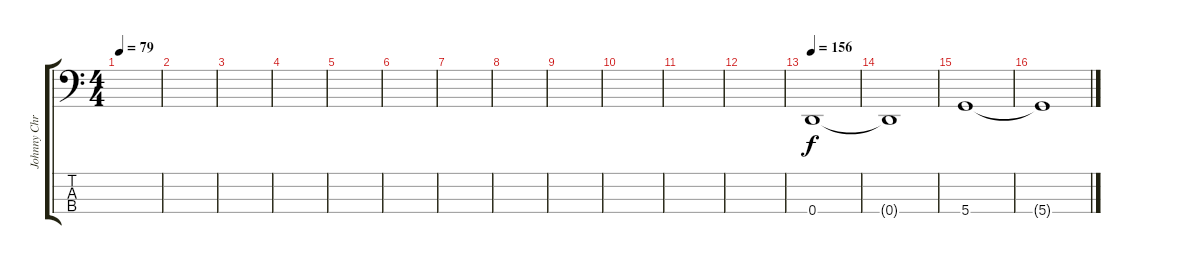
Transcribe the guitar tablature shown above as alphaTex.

\track ("Johnny Christ" "Johnny Chr") {instrument electricbasspick}
\staff {score tabs}
\tuning (G2 D2 A1 D1) {hide}
\ts (4 4)
\tempo 79
\clef f4
\ks c
|
|
|
|
|
|
|
|
|
|
|
|
\tempo 156
0.4.1 |
0.4{t}.1 |
5.4.1 |
5.4{t}.1
